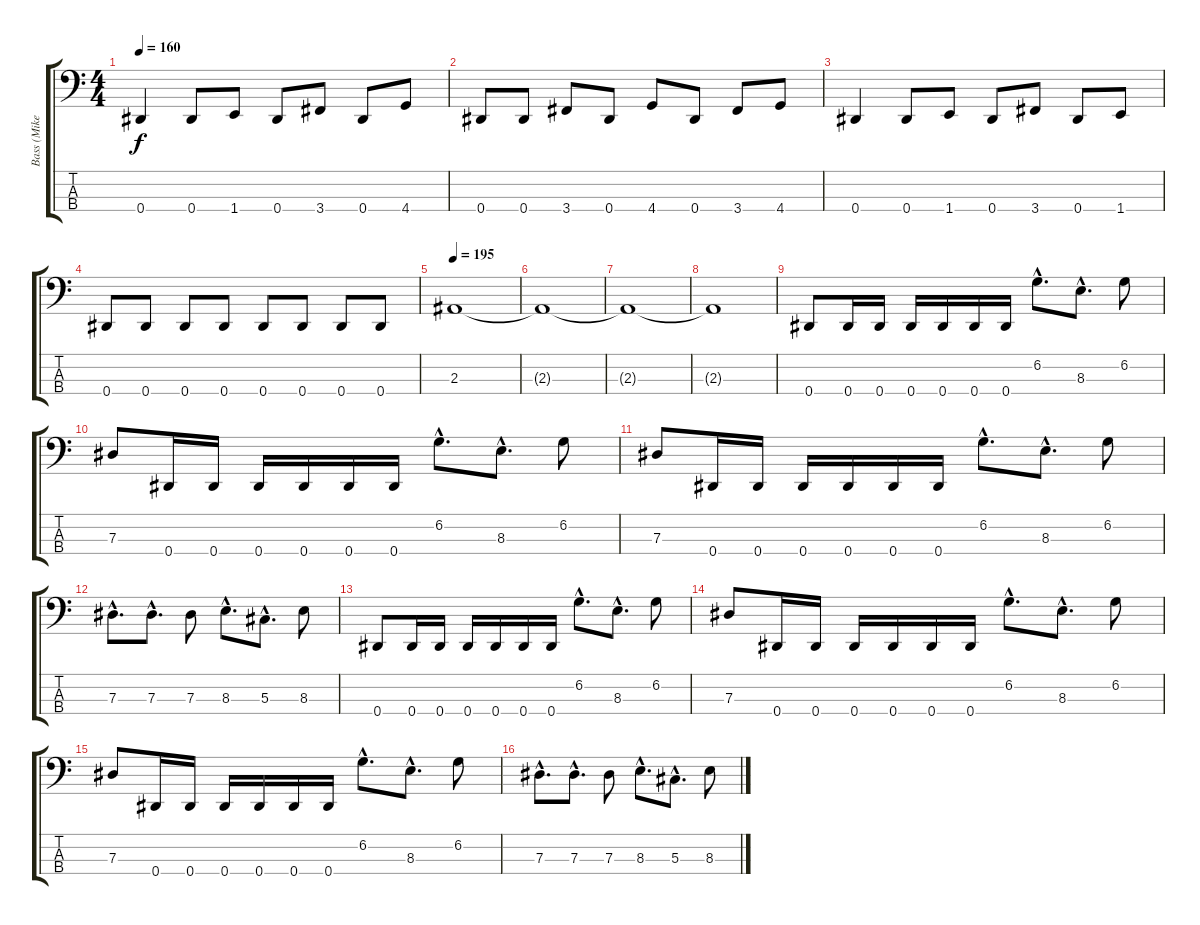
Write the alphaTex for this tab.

\track ("Bass (Mike)" "Bass (Mike") {instrument electricbasspick}
\staff {score tabs}
\tuning (Gb2 Db2 Ab1 Eb1) {hide}
\ts (4 4)
\tempo 160
\clef f4
\ks c
0.4.4{dy f} 0.4.8 1.4.8 0.4.8 3.4.8 0.4.8 4.4.8 |
0.4.8 0.4.8 3.4.8 0.4.8 4.4.8 0.4.8 3.4.8 4.4.8 |
0.4.4 0.4.8 1.4.8 0.4.8 3.4.8 0.4.8 1.4.8 |
0.4.8 0.4.8 0.4.8 0.4.8 0.4.8 0.4.8 0.4.8 0.4.8 |
\tempo 195
2.3.1 |
2.3{t}.1 |
2.3{t}.1 |
2.3{t}.1 |
0.4.8 0.4.16 0.4.16 0.4.16 0.4.16 0.4.16 0.4.16 6.2{hac}.8{d} 8.3{hac}.8{d} 6.2.8 |
7.3.8 0.4.16 0.4.16 0.4.16 0.4.16 0.4.16 0.4.16 6.2{hac}.8{d} 8.3{hac}.8{d} 6.2.8 |
7.3.8 0.4.16 0.4.16 0.4.16 0.4.16 0.4.16 0.4.16 6.2{hac}.8{d} 8.3{hac}.8{d} 6.2.8 |
7.3{hac}.8{d} 7.3{hac}.8{d} 7.3.8 8.3{hac}.8{d} 5.3{hac}.8{d} 8.3.8 |
0.4.8 0.4.16 0.4.16 0.4.16 0.4.16 0.4.16 0.4.16 6.2{hac}.8{d} 8.3{hac}.8{d} 6.2.8 |
7.3.8 0.4.16 0.4.16 0.4.16 0.4.16 0.4.16 0.4.16 6.2{hac}.8{d} 8.3{hac}.8{d} 6.2.8 |
7.3.8 0.4.16 0.4.16 0.4.16 0.4.16 0.4.16 0.4.16 6.2{hac}.8{d} 8.3{hac}.8{d} 6.2.8 |
7.3{hac}.8{d} 7.3{hac}.8{d} 7.3.8 8.3{hac}.8{d} 5.3{hac}.8{d} 8.3.8
